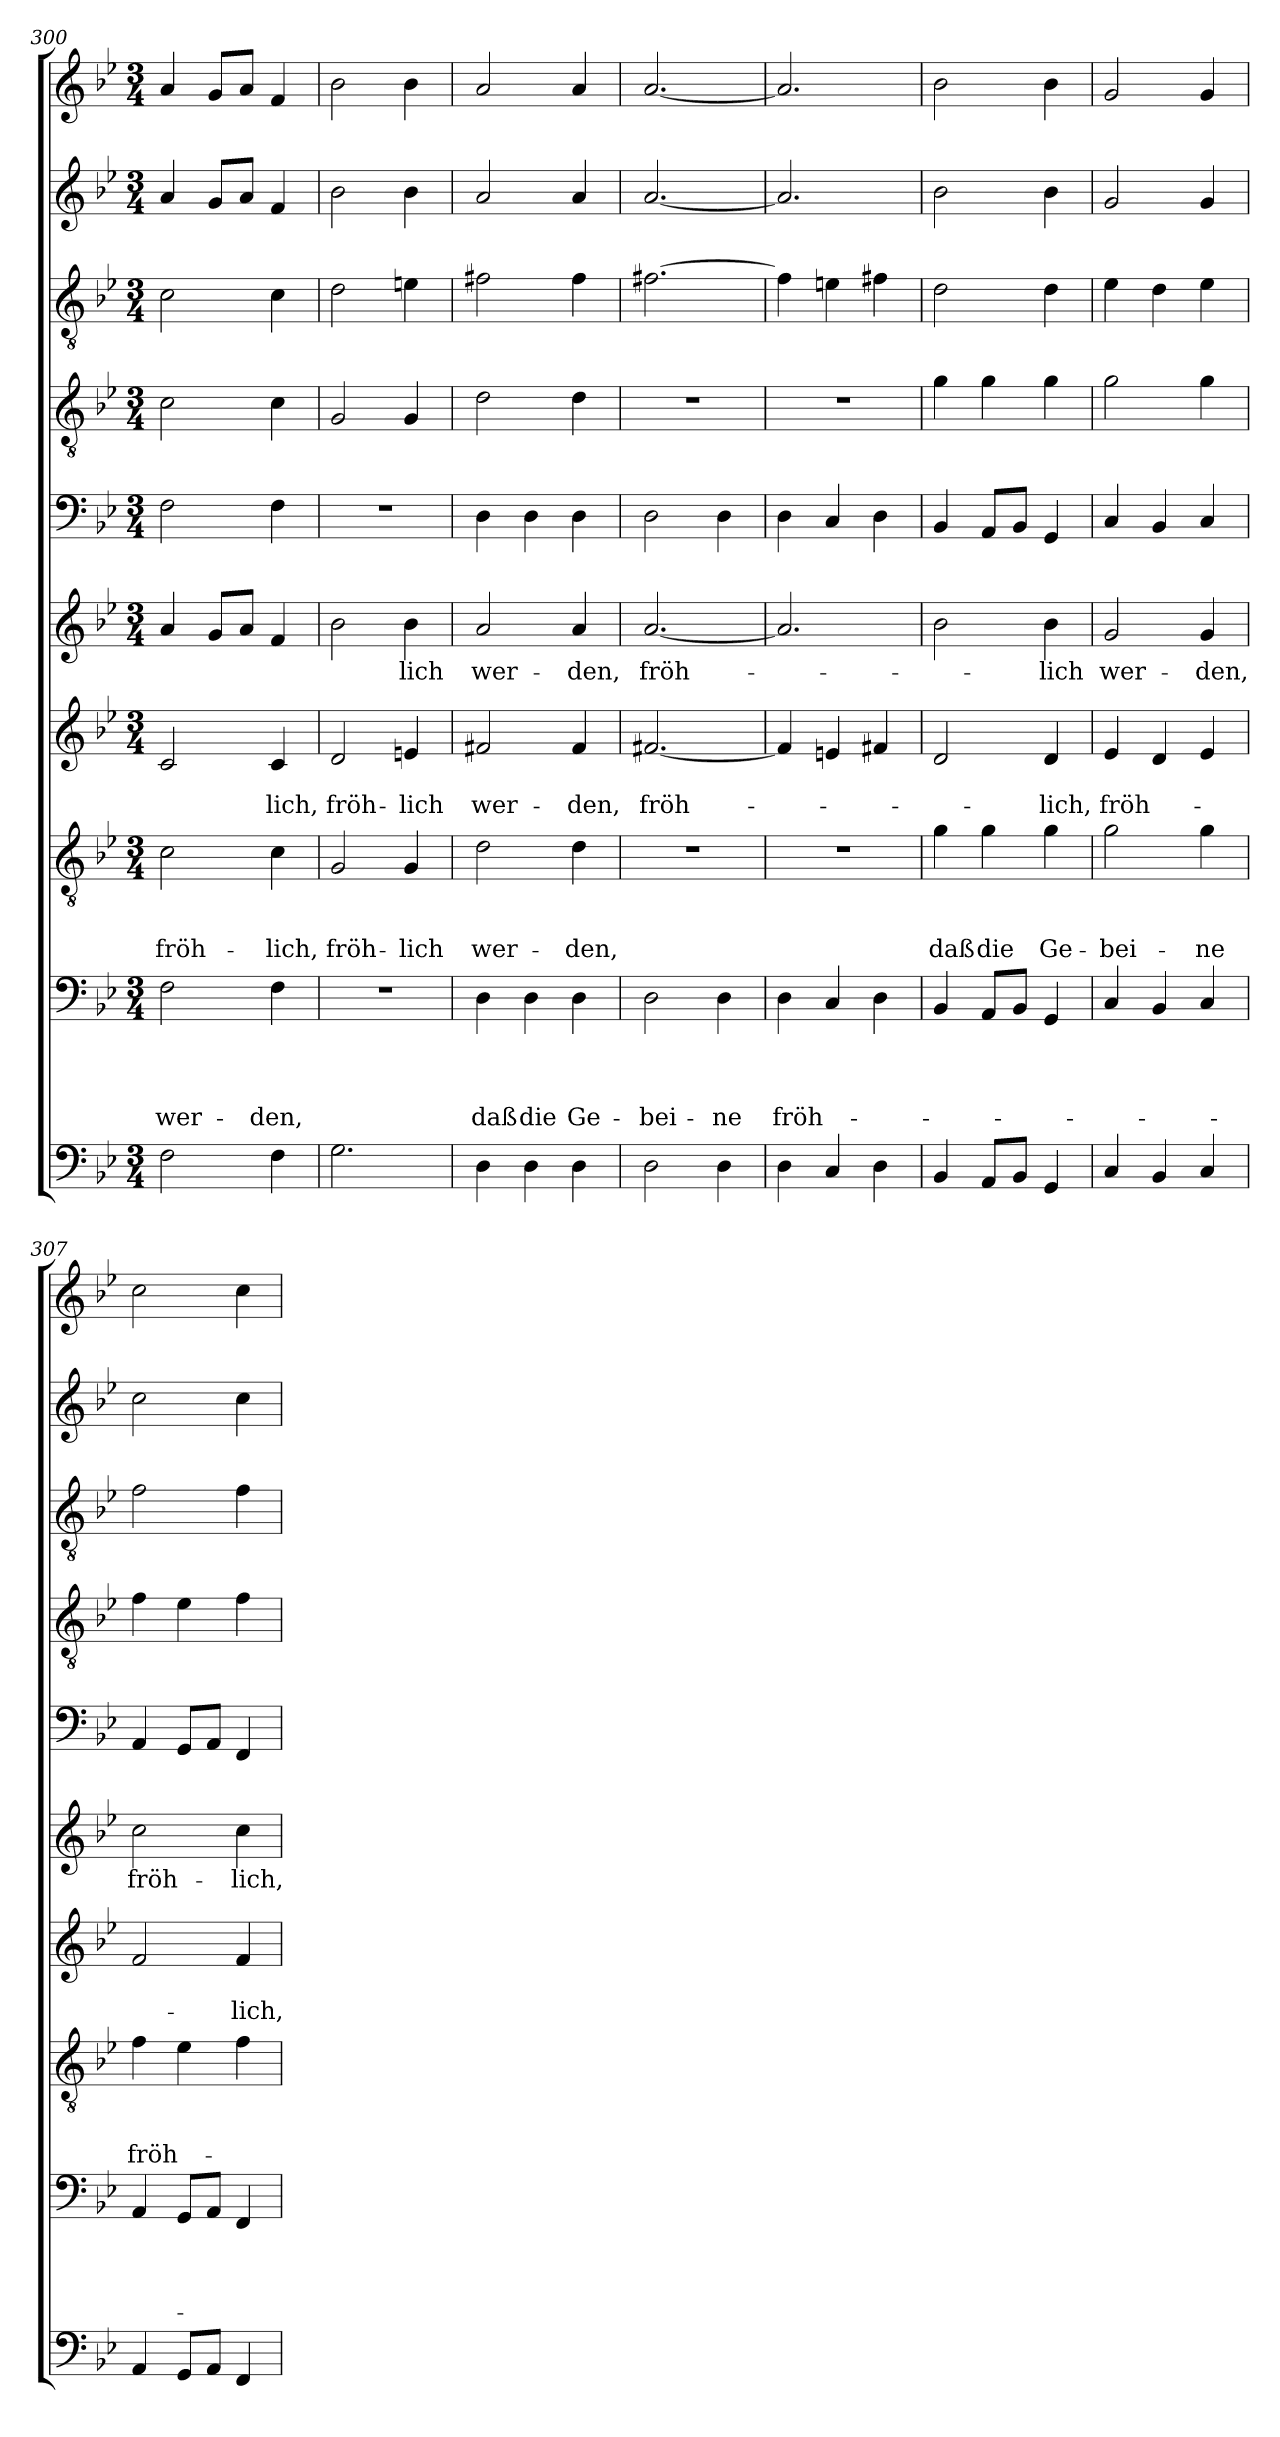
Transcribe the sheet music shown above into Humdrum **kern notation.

**kern	**kern	**text	**text	**text	**text	**kern	**text	**text	**text	**kern	**text	**text	**kern	**text	**kern	**kern	**kern	**kern	**kern
*part10	*part9	*part9	*part9	*part9	*part9	*part8	*part8	*part8	*part8	*part7	*part7	*part7	*part6	*part6	*part5	*part4	*part3	*part2	*part1
*staff10	*staff9	*staff9	*staff9	*staff9	*staff9	*staff8	*staff8	*staff8	*staff8	*staff7	*staff7	*staff7	*staff6	*staff6	*staff5	*staff4	*staff3	*staff2	*staff1
*clefF4	*clefF4	*	*	*	*	*clefGv2	*	*	*	*clefG2	*	*	*clefG2	*	*clefF4	*clefGv2	*clefGv2	*clefG2	*clefG2
*k[b-e-]	*k[b-e-]	*	*	*	*	*k[b-e-]	*	*	*	*k[b-e-]	*	*	*k[b-e-]	*	*k[b-e-]	*k[b-e-]	*k[b-e-]	*k[b-e-]	*k[b-e-]
*g:	*g:	*	*	*	*	*g:	*	*	*	*g:	*	*	*g:	*	*g:	*g:	*g:	*g:	*g:
*M3/4	*M3/4	*	*	*	*	*M3/4	*	*	*	*M3/4	*	*	*M3/4	*	*M3/4	*M3/4	*M3/4	*M3/4	*M3/4
=300	=300	=300	=300	=300	=300	=300	=300	=300	=300	=300	=300	=300	=300	=300	=300	=300	=300	=300	=300
2F\	2F\	.	.	.	wer-	2c\	.	.	fröh-	2c/	.	.	4a/	.	2F\	2c\	2c\	4a/	4a/
.	.	.	.	.	.	.	.	.	.	.	.	.	8g/L	.	.	.	.	8g/L	8g/L
.	.	.	.	.	.	.	.	.	.	.	.	.	8a/J	.	.	.	.	8a/J	8a/J
4F\	4F\	.	.	.	-den,	4c\	.	.	-lich,	4c/	.	-lich,	4f/	.	4F\	4c\	4c\	4f/	4f/
=301	=301	=301	=301	=301	=301	=301	=301	=301	=301	=301	=301	=301	=301	=301	=301	=301	=301	=301	=301
2.G\	2.r	.	.	.	.	2G/	.	.	fröh-	2d/	.	fröh-	2b-\	.	2.r	2G/	2d\	2b-\	2b-\
.	.	.	.	.	.	4G/	.	.	-lich	4en/	.	-lich	4b-\	-lich	.	4G/	4en\	4b-\	4b-\
=302	=302	=302	=302	=302	=302	=302	=302	=302	=302	=302	=302	=302	=302	=302	=302	=302	=302	=302	=302
4D\	4D\	.	.	.	daß	2d\	.	.	wer-	2f#X/	.	wer-	2a/	wer-	4D\	2d\	2f#X\	2a/	2a/
4D\	4D\	.	.	.	die	.	.	.	.	.	.	.	.	.	4D\	.	.	.	.
4D\	4D\	.	.	.	Ge-	4d\	.	.	-den,	4f#/	.	-den,	4a/	-den,	4D\	4d\	4f#\	4a/	4a/
=303	=303	=303	=303	=303	=303	=303	=303	=303	=303	=303	=303	=303	=303	=303	=303	=303	=303	=303	=303
2D\	2D\	.	.	.	-bei-	2.r	.	.	.	[2.f#X/	.	fröh-	[2.a/	fröh-	2D\	2.r	[2.f#X\	[2.a/	[2.a/
4D\	4D\	.	.	.	-ne	.	.	.	.	.	.	.	.	.	4D\	.	.	.	.
!!LO:LB:g=z
=304	=304	=304	=304	=304	=304	=304	=304	=304	=304	=304	=304	=304	=304	=304	=304	=304	=304	=304	=304
4D\	4D\	.	.	.	fröh-	2.r	.	.	.	4f#/]	.	.	2.a/]	.	4D\	2.r	4f#\]	2.a/]	2.a/]
4C/	4C/	.	.	.	.	.	.	.	.	4en/	.	.	.	.	4C/	.	4en\	.	.
4D\	4D\	.	.	.	.	.	.	.	.	4f#X/	.	.	.	.	4D\	.	4f#X\	.	.
=305	=305	=305	=305	=305	=305	=305	=305	=305	=305	=305	=305	=305	=305	=305	=305	=305	=305	=305	=305
4BB-/	4BB-/	.	.	.	.	4g\	.	.	daß	2d/	.	.	2b-\	.	4BB-/	4g\	2d\	2b-\	2b-\
8AA/L	8AA/L	.	.	.	.	4g\	.	.	die	.	.	.	.	.	8AA/L	4g\	.	.	.
8BB-/J	8BB-/J	.	.	.	.	.	.	.	.	.	.	.	.	.	8BB-/J	.	.	.	.
4GG/	4GG/	.	.	.	.	4g\	.	.	Ge-	4d/	.	-lich,	4b-\	-lich	4GG/	4g\	4d\	4b-\	4b-\
=306	=306	=306	=306	=306	=306	=306	=306	=306	=306	=306	=306	=306	=306	=306	=306	=306	=306	=306	=306
4C/	4C/	.	.	.	.	2g\	.	.	-bei-	4e-/	.	fröh-	2g/	wer-	4C/	2g\	4e-\	2g/	2g/
4BB-/	4BB-/	.	.	.	.	.	.	.	.	4d/	.	.	.	.	4BB-/	.	4d\	.	.
4C/	4C/	.	.	.	.	4g\	.	.	-ne	4e-/	.	.	4g/	-den,	4C/	4g\	4e-\	4g/	4g/
=307	=307	=307	=307	=307	=307	=307	=307	=307	=307	=307	=307	=307	=307	=307	=307	=307	=307	=307	=307
4AA/	4AA/	.	.	.	.	4f\	.	.	fröh-	2f/	.	.	2cc\	fröh-	4AA/	4f\	2f\	2cc\	2cc\
8GG/L	8GG/L	.	.	.	.	4e-\	.	.	.	.	.	.	.	.	8GG/L	4e-\	.	.	.
8AA/J	8AA/J	.	.	.	.	.	.	.	.	.	.	.	.	.	8AA/J	.	.	.	.
4FF/	4FF/	.	.	.	.	4f\	.	.	.	4f/	.	-lich,	4cc\	-lich,	4FF/	4f\	4f\	4cc\	4cc\
=	=	=	=	=	=	=	=	=	=	=	=	=	=	=	=	=	=	=	=
*-	*-	*-	*-	*-	*-	*-	*-	*-	*-	*-	*-	*-	*-	*-	*-	*-	*-	*-	*-
